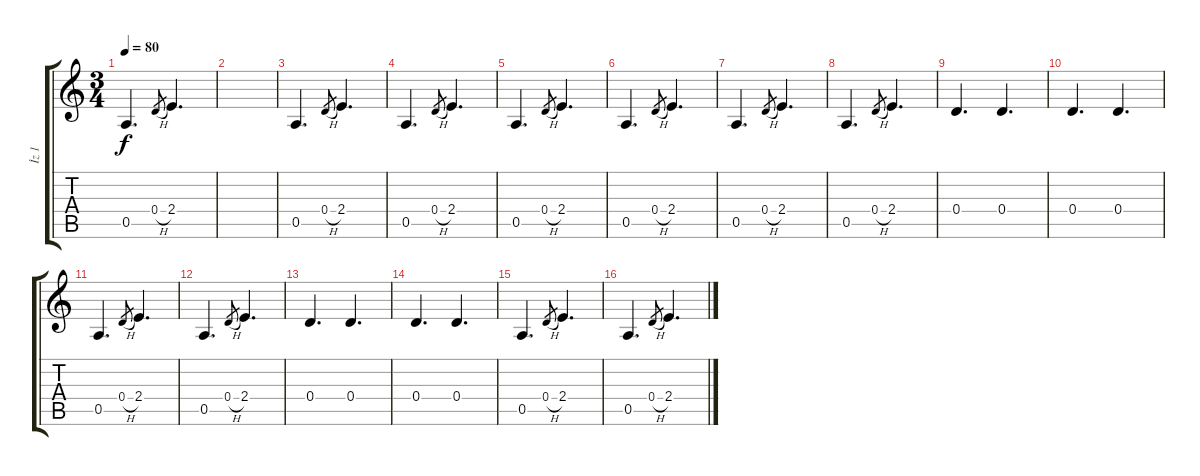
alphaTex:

\track ("İz 1" "İz 1") {instrument acousticguitarnylon}
\staff {score tabs}
\tuning (E4 B3 G3 D3 A2 E2) {hide}
\ts (3 4)
\tempo 80
\clef g2
\ks c
0.5.4{d dy f} 0.4{h}.8{gr} 2.4.4{d} |
|
0.5.4{d} 0.4{h}.8{gr} 2.4.4{d} |
0.5.4{d} 0.4{h}.8{gr} 2.4.4{d} |
0.5.4{d} 0.4{h}.8{gr} 2.4.4{d} |
0.5.4{d} 0.4{h}.8{gr} 2.4.4{d} |
0.5.4{d} 0.4{h}.8{gr} 2.4.4{d} |
0.5.4{d} 0.4{h}.8{gr} 2.4.4{d} |
0.4.4{d} 0.4.4{d} |
0.4.4{d} 0.4.4{d} |
0.5.4{d} 0.4{h}.8{gr} 2.4.4{d} |
0.5.4{d} 0.4{h}.8{gr} 2.4.4{d} |
0.4.4{d} 0.4.4{d} |
0.4.4{d} 0.4.4{d} |
0.5.4{d} 0.4{h}.8{gr} 2.4.4{d} |
0.5.4{d} 0.4{h}.8{gr} 2.4.4{d}
